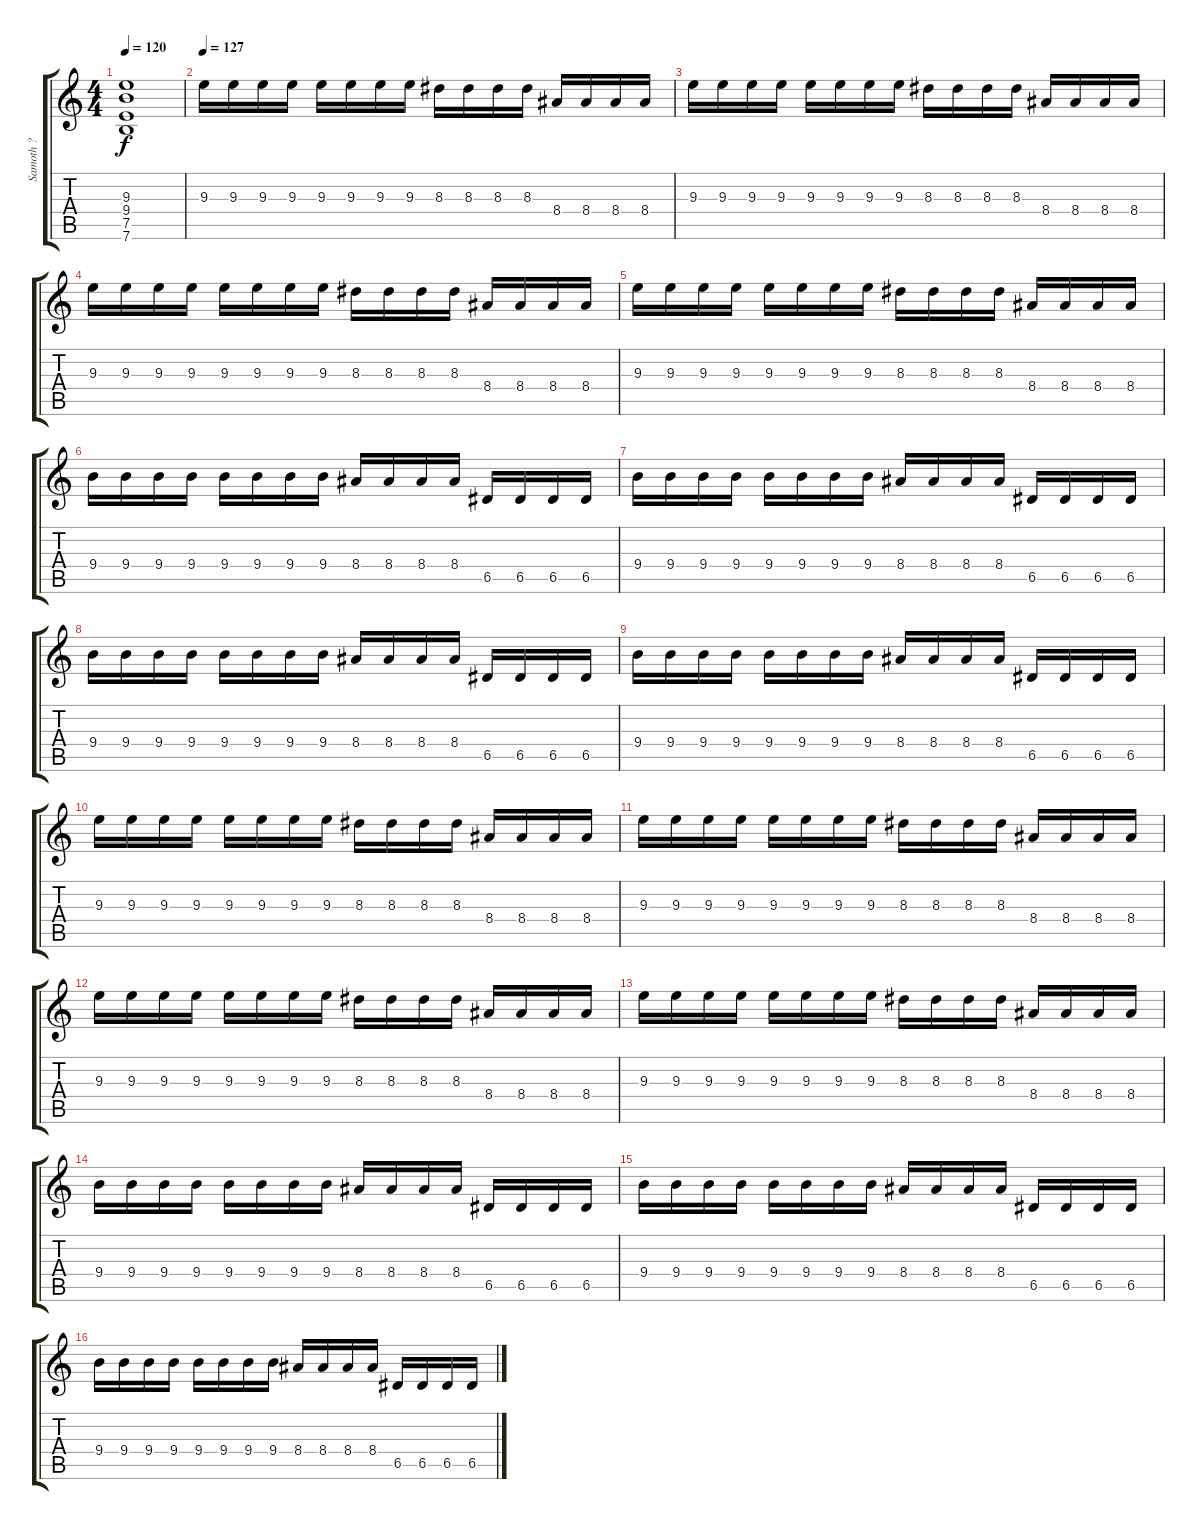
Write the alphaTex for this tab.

\track ("Samoth ?" "Samoth ?") {instrument distortionguitar}
\staff {score tabs}
\tuning (E4 B3 G3 D3 A2 E2) {hide}
\ts (4 4)
\tempo 120
\clef g2
\ks c
(9.3 9.4 7.5 7.6).1{dy f} |
\tempo 127
9.3.16 9.3.16 9.3.16 9.3.16 9.3.16 9.3.16 9.3.16 9.3.16 8.3.16 8.3.16 8.3.16 8.3.16 8.4.16 8.4.16 8.4.16 8.4.16 |
9.3.16 9.3.16 9.3.16 9.3.16 9.3.16 9.3.16 9.3.16 9.3.16 8.3.16 8.3.16 8.3.16 8.3.16 8.4.16 8.4.16 8.4.16 8.4.16 |
9.3.16 9.3.16 9.3.16 9.3.16 9.3.16 9.3.16 9.3.16 9.3.16 8.3.16 8.3.16 8.3.16 8.3.16 8.4.16 8.4.16 8.4.16 8.4.16 |
9.3.16 9.3.16 9.3.16 9.3.16 9.3.16 9.3.16 9.3.16 9.3.16 8.3.16 8.3.16 8.3.16 8.3.16 8.4.16 8.4.16 8.4.16 8.4.16 |
9.4.16 9.4.16 9.4.16 9.4.16 9.4.16 9.4.16 9.4.16 9.4.16 8.4.16 8.4.16 8.4.16 8.4.16 6.5.16 6.5.16 6.5.16 6.5.16 |
9.4.16 9.4.16 9.4.16 9.4.16 9.4.16 9.4.16 9.4.16 9.4.16 8.4.16 8.4.16 8.4.16 8.4.16 6.5.16 6.5.16 6.5.16 6.5.16 |
9.4.16 9.4.16 9.4.16 9.4.16 9.4.16 9.4.16 9.4.16 9.4.16 8.4.16 8.4.16 8.4.16 8.4.16 6.5.16 6.5.16 6.5.16 6.5.16 |
9.4.16 9.4.16 9.4.16 9.4.16 9.4.16 9.4.16 9.4.16 9.4.16 8.4.16 8.4.16 8.4.16 8.4.16 6.5.16 6.5.16 6.5.16 6.5.16 |
9.3.16 9.3.16 9.3.16 9.3.16 9.3.16 9.3.16 9.3.16 9.3.16 8.3.16 8.3.16 8.3.16 8.3.16 8.4.16 8.4.16 8.4.16 8.4.16 |
9.3.16 9.3.16 9.3.16 9.3.16 9.3.16 9.3.16 9.3.16 9.3.16 8.3.16 8.3.16 8.3.16 8.3.16 8.4.16 8.4.16 8.4.16 8.4.16 |
9.3.16 9.3.16 9.3.16 9.3.16 9.3.16 9.3.16 9.3.16 9.3.16 8.3.16 8.3.16 8.3.16 8.3.16 8.4.16 8.4.16 8.4.16 8.4.16 |
9.3.16 9.3.16 9.3.16 9.3.16 9.3.16 9.3.16 9.3.16 9.3.16 8.3.16 8.3.16 8.3.16 8.3.16 8.4.16 8.4.16 8.4.16 8.4.16 |
9.4.16 9.4.16 9.4.16 9.4.16 9.4.16 9.4.16 9.4.16 9.4.16 8.4.16 8.4.16 8.4.16 8.4.16 6.5.16 6.5.16 6.5.16 6.5.16 |
9.4.16 9.4.16 9.4.16 9.4.16 9.4.16 9.4.16 9.4.16 9.4.16 8.4.16 8.4.16 8.4.16 8.4.16 6.5.16 6.5.16 6.5.16 6.5.16 |
9.4.16 9.4.16 9.4.16 9.4.16 9.4.16 9.4.16 9.4.16 9.4.16 8.4.16 8.4.16 8.4.16 8.4.16 6.5.16 6.5.16 6.5.16 6.5.16
